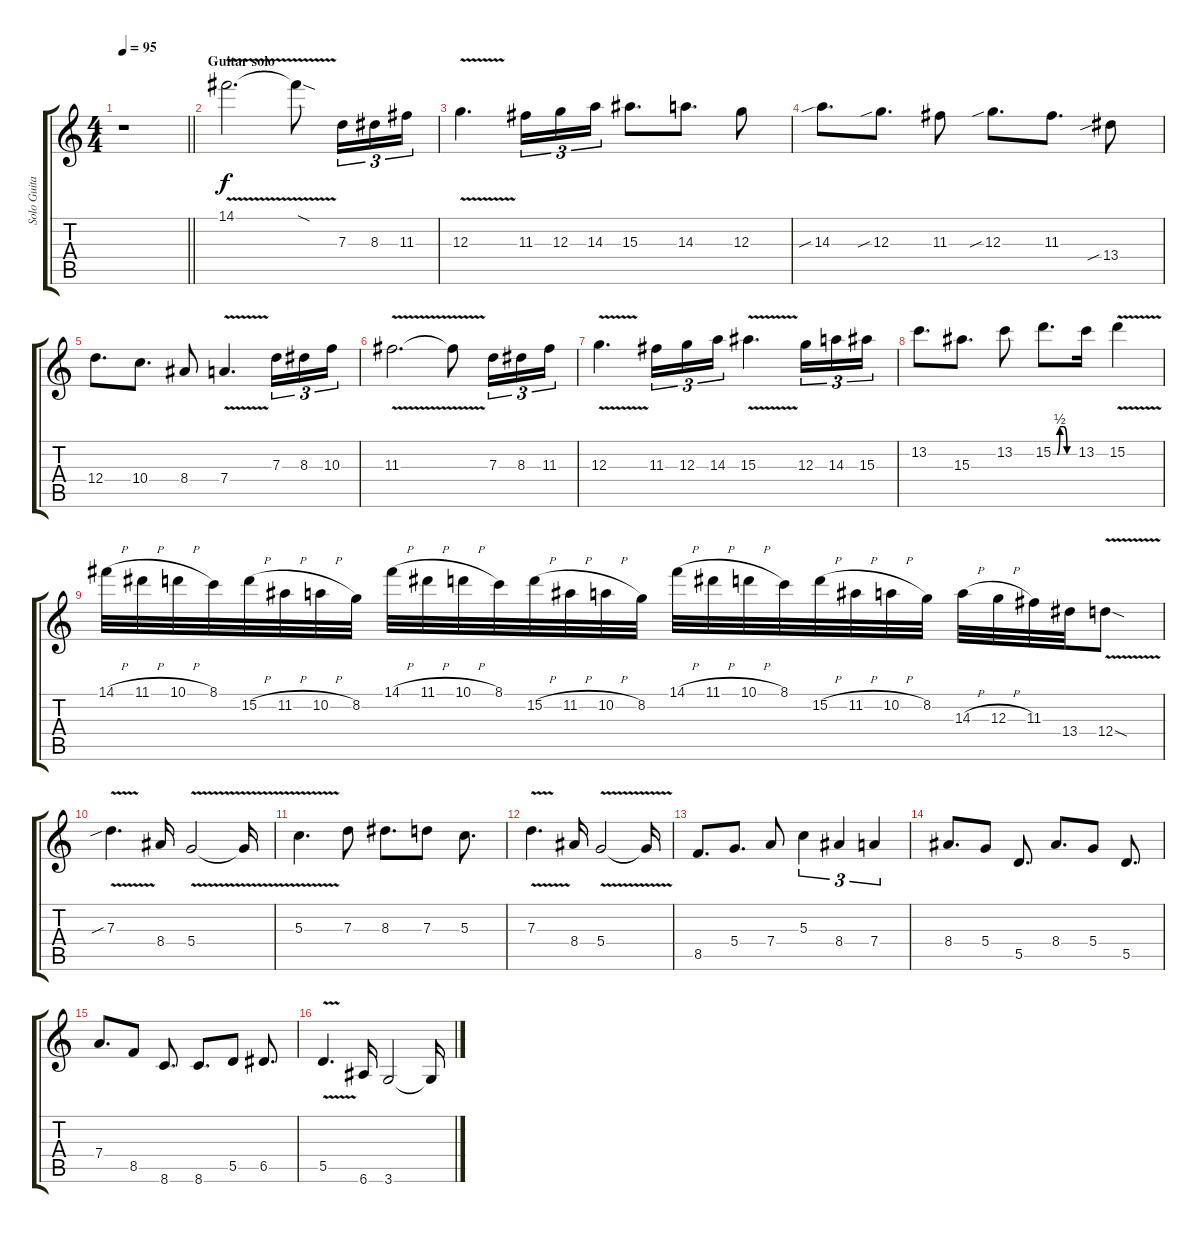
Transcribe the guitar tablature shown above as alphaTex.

\track ("Solo Guitar" "Solo Guita") {instrument overdrivenguitar}
\staff {score tabs}
\tuning (E4 B3 G3 D3 A2 E2) {hide}
\ts (4 4)
\tempo 95
\clef g2
\barLineRight lightlight
\ks c
r.1{dy f} |
\section ("" "Guitar solo")
14.1{v}.2{d} 14.1{sod t}.8 7.3.16{tu (3 2)} 8.3.16{tu (3 2)} 11.3.16{tu (3 2)} |
12.3{v}.4{d} 11.3.16{tu (3 2)} 12.3.16{tu (3 2)} 14.3.16{tu (3 2)} 15.3.8{d} 14.3.8{d} 12.3.8 |
14.3{sib}.8{d} 12.3{sib}.8{d} 11.3.8 12.3{sib}.8{d} 11.3.8{d} 13.4{sib}.8 |
12.4.8{d} 10.4.8{d} 8.4.8 7.4{v}.4{d} 7.3.16{tu (3 2)} 8.3.16{tu (3 2)} 10.3.16{tu (3 2)} |
11.3{v}.2{d} 11.3{t}.8 7.3.16{tu (3 2)} 8.3.16{tu (3 2)} 11.3.16{tu (3 2)} |
12.3{v}.4{d} 11.3.16{tu (3 2)} 12.3.16{tu (3 2)} 14.3.16{tu (3 2)} 15.3{v}.4{d} 12.3.16{tu (3 2)} 14.3.16{tu (3 2)} 15.3.16{tu (3 2)} |
13.2.8{d} 15.3.8{d} 13.2.8 15.2{be (custom 0 0 11 0 19 2 30 2 39 0 60 0)}.8{d} 13.2.16 15.2{v}.4 |
14.1{h}.32 11.1{h}.32 10.1{h}.32 8.1.32 15.2{h}.32 11.2{h}.32 10.2{h}.32 8.2.32 14.1{h}.32 11.1{h}.32 10.1{h}.32 8.1.32 15.2{h}.32 11.2{h}.32 10.2{h}.32 8.2.32 14.1{h}.32 11.1{h}.32 10.1{h}.32 8.1.32 15.2{h}.32 11.2{h}.32 10.2{h}.32 8.2.32 14.3{h}.32 12.3{h}.32 11.3.32 13.4.32 12.4{v sod}.8 |
7.3{v sib}.4{d} 8.4.16 5.4{v}.2 5.4{t}.16 |
5.3{v}.4{d} 7.3.8 8.3.8{d} 7.3.8 5.3.8{d} |
7.3{v}.4{d} 8.4.16 5.4{v}.2 5.4{t}.16 |
8.5.8{d} 5.4.8{d} 7.4.8 5.3.4{tu (3 2)} 8.4.4{tu (3 2)} 7.4.4{tu (3 2)} |
8.4.8{d} 5.4.8 5.5.8{d} 8.4.8{d} 5.4.8 5.5.8{d} |
7.4.8{d} 8.5.8 8.6.8{d} 8.6.8{d} 5.5.8 6.5.8{d} |
5.5{v}.4{d} 6.6.16 3.6.2 3.6{t}.16
